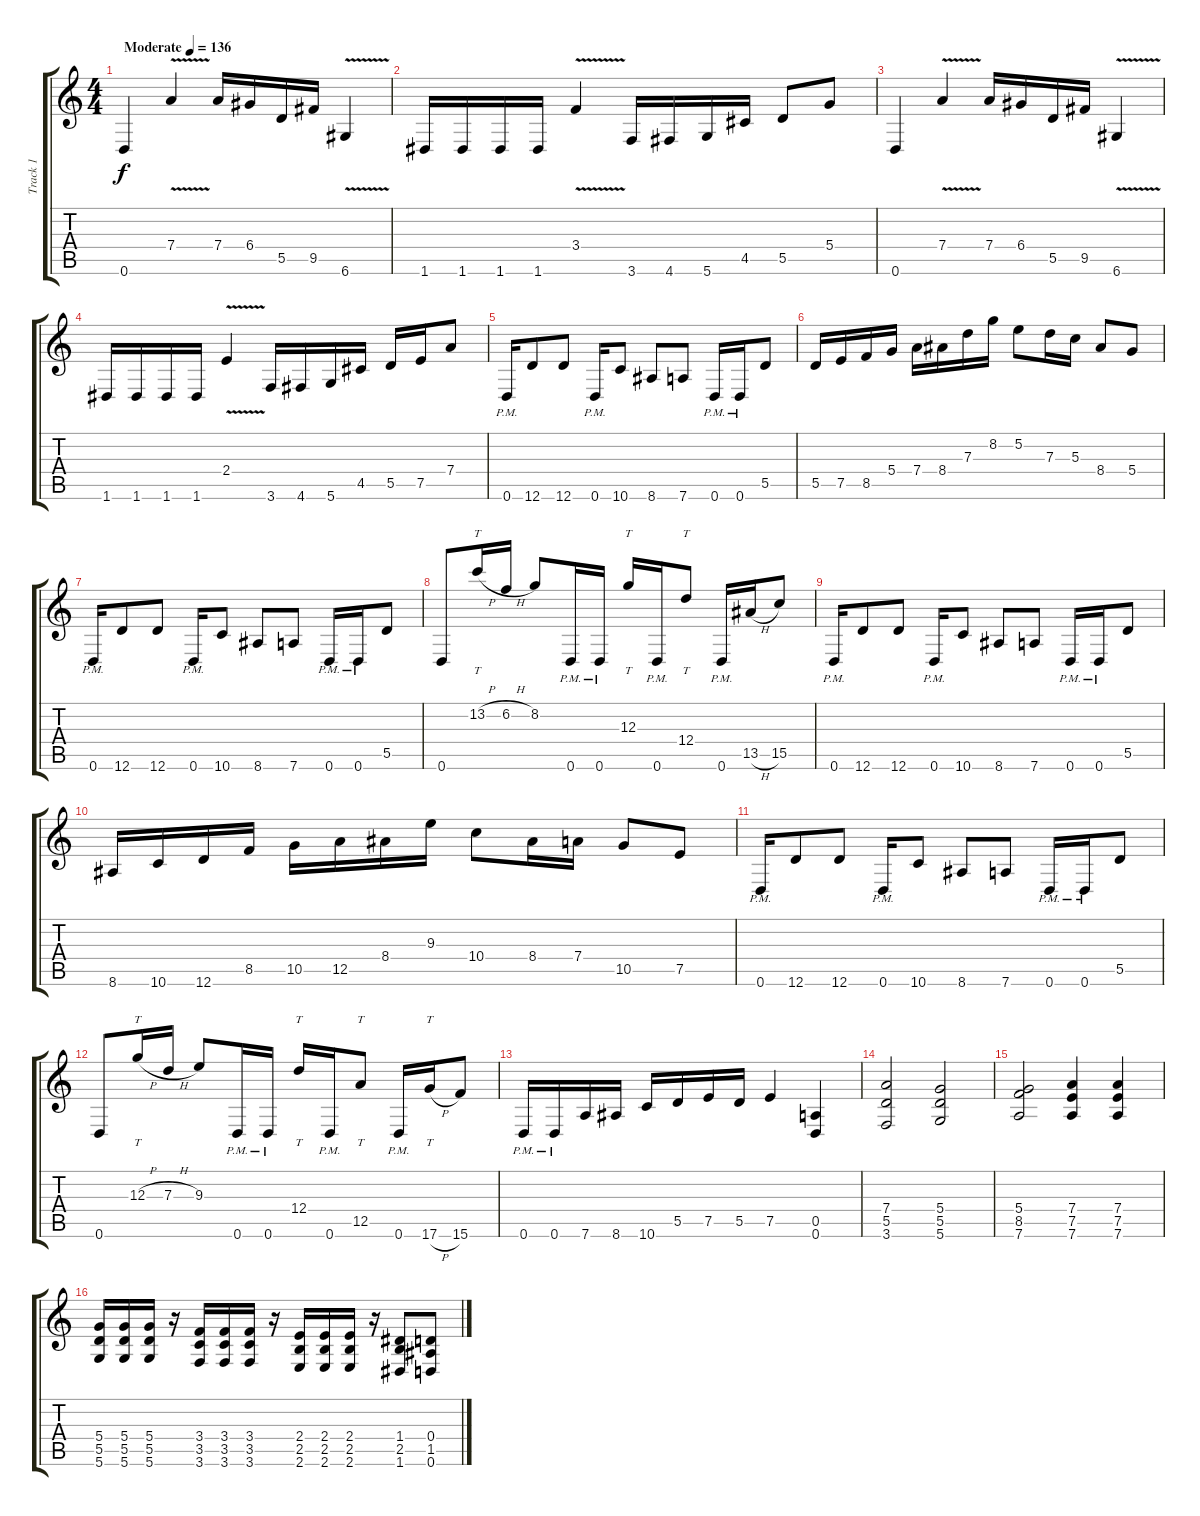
\track ("Track 1" "Track 1") {instrument overdrivenguitar}
\staff {score tabs}
\tuning (E4 B3 G3 D3 A2 D2) {hide}
\ts (4 4)
\tempo (136 "Moderate")
\clef g2
\ks c
0.6.4{dy f instrument overdrivenguitar} 7.4{v}.4 7.4.16 6.4.16 5.5.16 9.5.16 6.6{v}.4 |
1.6.16 1.6.16 1.6.16 1.6.16 3.4{v}.4 3.6.16 4.6.16 5.6.16 4.5.16 5.5.8 5.4.8 |
0.6.4 7.4{v}.4 7.4.16 6.4.16 5.5.16 9.5.16 6.6{v}.4 |
1.6.16 1.6.16 1.6.16 1.6.16 2.4{v}.4 3.6.16 4.6.16 5.6.16 4.5.16 5.5.16 7.5.16 7.4.8 |
0.6{pm}.16 12.6.8 12.6.8 0.6{pm}.16 10.6.8 8.6.8 7.6.8 0.6{pm}.16 0.6{pm}.16 5.5.8 |
5.5.16 7.5.16 8.5.16 5.4.16 7.4.16 8.4.16 7.3.16 8.2.16 5.2.8 7.3.16 5.3.16 8.4.8 5.4.8 |
0.6{pm}.16 12.6.8 12.6.8 0.6{pm}.16 10.6.8 8.6.8 7.6.8 0.6{pm}.16 0.6{pm}.16 5.5.8 |
0.6.8 13.2{h}.16{tt} 6.2{h}.16 8.2.8 0.6{pm}.16 0.6{pm}.16 12.3.16{tt} 0.6{pm}.16 12.4.8{tt} 0.6{pm}.16 13.5{h}.16 15.5.8 |
0.6{pm}.16 12.6.8 12.6.8 0.6{pm}.16 10.6.8 8.6.8 7.6.8 0.6{pm}.16 0.6{pm}.16 5.5.8 |
8.6.16 10.6.16 12.6.16 8.5.16 10.5.16 12.5.16 8.4.16 9.3.16 10.4.8 8.4.16 7.4.16 10.5.8 7.5.8 |
0.6{pm}.16 12.6.8 12.6.8 0.6{pm}.16 10.6.8 8.6.8 7.6.8 0.6{pm}.16 0.6{pm}.16 5.5.8 |
0.6.8 12.3{h}.16{tt} 7.3{h}.16 9.3.8 0.6{pm}.16 0.6{pm}.16 12.4.16{tt} 0.6{pm}.16 12.5.8{tt} 0.6{pm}.16 17.6{h}.16{tt} 15.6.8 |
0.6{pm}.16 0.6{pm}.16 7.6.16 8.6.16 10.6.16 5.5.16 7.5.16 5.5.16 7.5.4 (0.5 0.6).4 |
(7.4 5.5 3.6).2 (5.4 5.5 5.6).2 |
(5.4 8.5 7.6).2 (7.4 7.5 7.6).4 (7.4 7.5 7.6).4 |
(5.4 5.5 5.6).16 (5.4 5.5 5.6).16 (5.4 5.5 5.6).16 r.16 (3.4 3.5 3.6).16 (3.4 3.5 3.6).16 (3.4 3.5 3.6).16 r.16 (2.4 2.5 2.6).16 (2.4 2.5 2.6).16 (2.4 2.5 2.6).16 r.16 (1.4 2.5 1.6).8 (0.4 1.5 0.6).8
